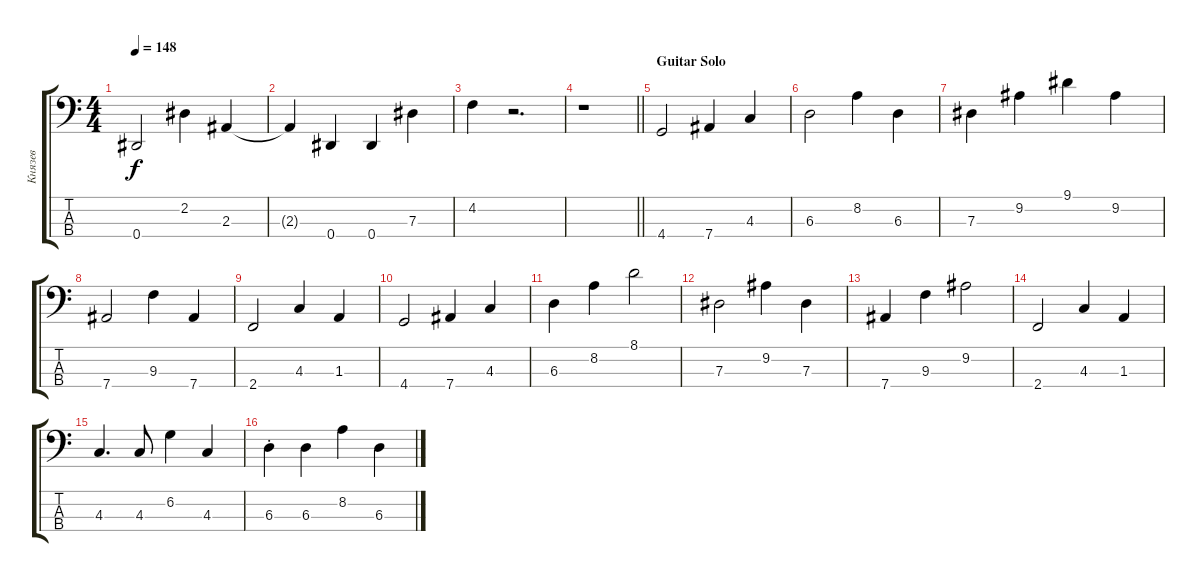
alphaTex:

\track ("Князев" "Князев") {instrument electricbassfinger}
\staff {score tabs}
\tuning (Gb2 Db2 Ab1 Eb1) {hide}
\ts (4 4)
\tempo 148
\clef f4
\ks c
0.4.2{dy f} 2.2.4 2.3.4 |
2.3{t}.4 0.4.4 0.4.4 7.3.4 |
4.2.4 r.2{d} |
\barLineRight lightlight
r.1 |
\section ("" "Guitar Solo")
4.4.2 7.4.4 4.3.4 |
6.3.2 8.2.4 6.3.4 |
7.3.4 9.2.4 9.1.4 9.2.4 |
7.4.2 9.3.4 7.4.4 |
2.4.2 4.3.4 1.3.4 |
4.4.2 7.4.4 4.3.4 |
6.3.4 8.2.4 8.1.2 |
7.3.2 9.2.4 7.3.4 |
7.4.4 9.3.4 9.2.2 |
2.4.2 4.3.4 1.3.4 |
4.3.4{d} 4.3.8 6.2.4 4.3.4 |
6.3{st}.4 6.3.4 8.2.4 6.3.4
